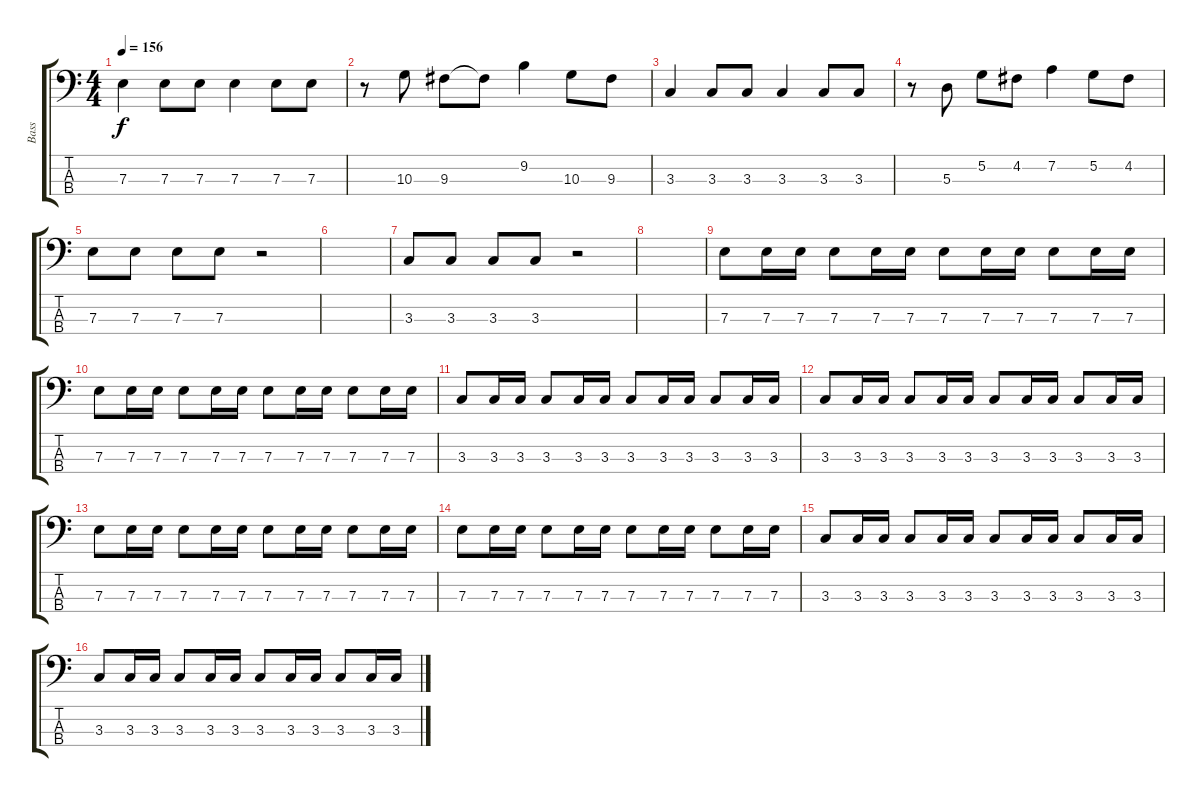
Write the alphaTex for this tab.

\track ("Bass" "Bass") {instrument electricbassfinger}
\staff {score tabs}
\tuning (G2 D2 A1 D1) {hide}
\ts (4 4)
\tempo 156
\clef f4
\ks c
7.3.4{dy f} 7.3.8 7.3.8 7.3.4 7.3.8 7.3.8 |
r.8 10.3.8 9.3.8 9.3{t}.8 9.2.4 10.3.8 9.3.8 |
3.3.4 3.3.8 3.3.8 3.3.4 3.3.8 3.3.8 |
r.8 5.3.8 5.2.8 4.2.8 7.2.4 5.2.8 4.2.8 |
7.3.8 7.3.8 7.3.8 7.3.8 r.2 |
|
3.3.8 3.3.8 3.3.8 3.3.8 r.2 |
|
7.3.8 7.3.16 7.3.16 7.3.8 7.3.16 7.3.16 7.3.8 7.3.16 7.3.16 7.3.8 7.3.16 7.3.16 |
7.3.8 7.3.16 7.3.16 7.3.8 7.3.16 7.3.16 7.3.8 7.3.16 7.3.16 7.3.8 7.3.16 7.3.16 |
3.3.8 3.3.16 3.3.16 3.3.8 3.3.16 3.3.16 3.3.8 3.3.16 3.3.16 3.3.8 3.3.16 3.3.16 |
3.3.8 3.3.16 3.3.16 3.3.8 3.3.16 3.3.16 3.3.8 3.3.16 3.3.16 3.3.8 3.3.16 3.3.16 |
7.3.8 7.3.16 7.3.16 7.3.8 7.3.16 7.3.16 7.3.8 7.3.16 7.3.16 7.3.8 7.3.16 7.3.16 |
7.3.8 7.3.16 7.3.16 7.3.8 7.3.16 7.3.16 7.3.8 7.3.16 7.3.16 7.3.8 7.3.16 7.3.16 |
3.3.8 3.3.16 3.3.16 3.3.8 3.3.16 3.3.16 3.3.8 3.3.16 3.3.16 3.3.8 3.3.16 3.3.16 |
3.3.8 3.3.16 3.3.16 3.3.8 3.3.16 3.3.16 3.3.8 3.3.16 3.3.16 3.3.8 3.3.16 3.3.16
